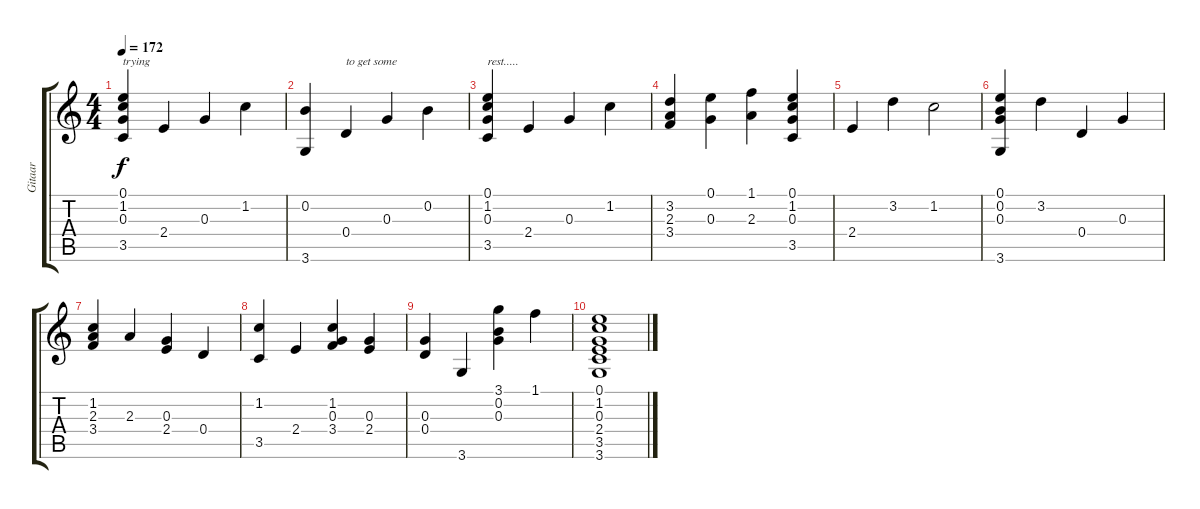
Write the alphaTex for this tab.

\track ("Gitaar" "Gitaar") {instrument acousticguitarnylon}
\staff {score tabs}
\tuning (E4 B3 G3 D3 A2 E2) {hide}
\ts (4 4)
\tempo 172
\clef g2
\ks c
(0.1 1.2 0.3 3.5).4{txt "trying" dy f} 2.4.4 0.3.4 1.2.4 |
(0.2 3.6).4 0.4.4{txt "to get some"} 0.3.4 0.2.4 |
(0.1 1.2 0.3 3.5).4{txt "rest....."} 2.4.4 0.3.4 1.2.4 |
(3.2 2.3 3.4).4 (0.1 0.3).4 (1.1 2.3).4 (0.1 1.2 0.3 3.5).4 |
2.4.4 3.2.4 1.2.2 |
(0.1 0.2 0.3 3.6).4 3.2.4 0.4.4 0.3.4 |
(1.2 2.3 3.4).4 2.3.4 (0.3 2.4).4 0.4.4 |
(1.2 3.5).4 2.4.4 (1.2 0.3 3.4).4 (0.3 2.4).4 |
(0.3 0.4).4 3.6.4 (3.1 0.2 0.3).4 1.1.4 |
(0.1 1.2 0.3 2.4 3.5 3.6).1
